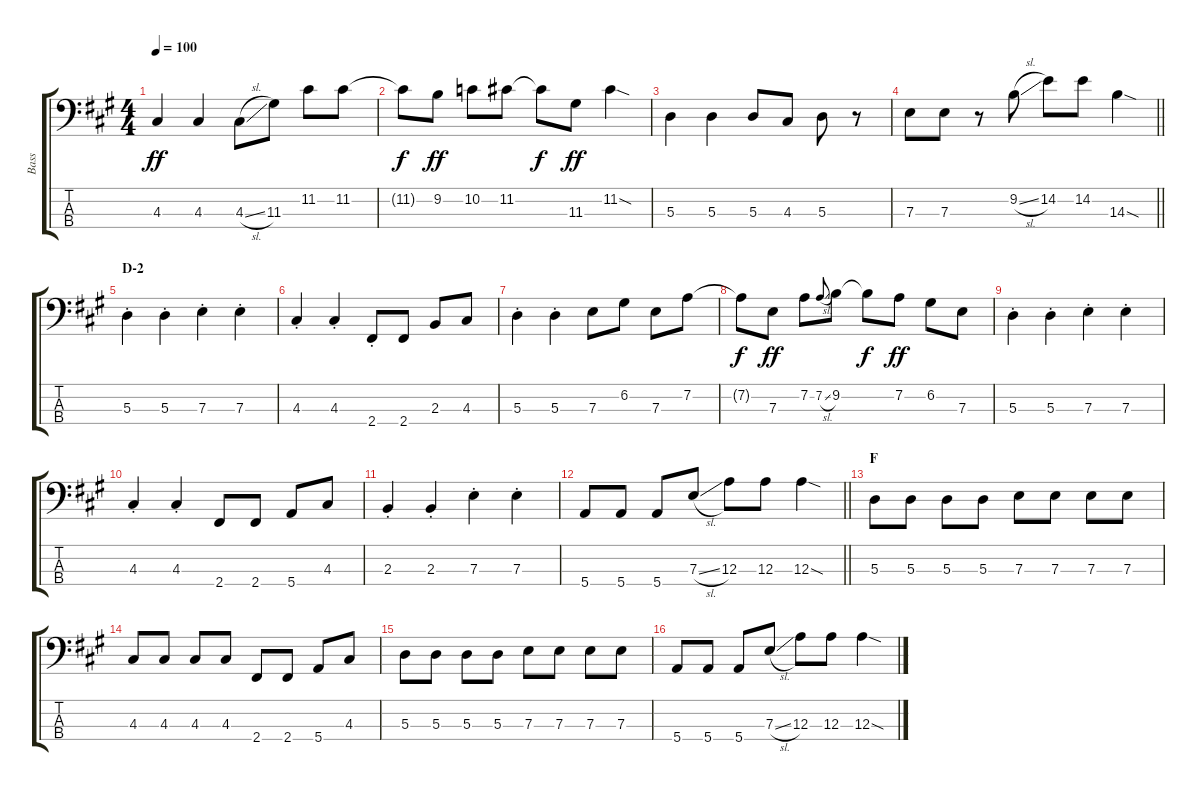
\track ("Bass" "Bass") {instrument electricbasspick}
\staff {score tabs}
\tuning (G2 D2 A1 E1) {hide}
\ts (4 4)
\tempo 100
\clef f4
\ks a
4.3.4{dy ff} 4.3.4 4.3{sl}.8 11.3.8 11.2.8 11.2.8 |
11.2{t}.8{dy f} 9.2.8{dy ff} 10.2.8 11.2.8 11.2{t}.8{dy f} 11.3.8{dy ff} 11.2{sod}.4 |
5.3.4 5.3.4 5.3.8 4.3.8 5.3.8 r.8 |
\barLineRight lightlight
7.3.8 7.3.8 r.8 9.2{sl}.8 14.2.8 14.2.8 14.3{sod}.4 |
\section ("" "D-2")
5.3{st}.4 5.3{st}.4 7.3{st}.4 7.3{st}.4 |
4.3{st}.4 4.3{st}.4 2.4{st}.8 2.4.8 2.3.8 4.3.8 |
5.3{st}.4 5.3{st}.4 7.3.8 6.2.8 7.3.8 7.2.8 |
7.2{t}.8{dy f} 7.3.8{dy ff} 7.2.8 7.2{sl}.8{gr onbeat} 9.2.8 9.2{t}.8{dy f} 7.2.8{dy ff} 6.2.8 7.3.8 |
5.3{st}.4 5.3{st}.4 7.3{st}.4 7.3{st}.4 |
4.3{st}.4 4.3{st}.4 2.4.8 2.4.8 5.4.8 4.3.8 |
2.3{st}.4 2.3{st}.4 7.3{st}.4 7.3{st}.4 |
\barLineRight lightlight
5.4.8 5.4.8 5.4.8 7.3{sl}.8 12.3.8 12.3.8 12.3{sod}.4 |
\section ("" "F")
5.3.8 5.3.8 5.3.8 5.3.8 7.3.8 7.3.8 7.3.8 7.3.8 |
4.3.8 4.3.8 4.3.8 4.3.8 2.4.8 2.4.8 5.4.8 4.3.8 |
5.3.8 5.3.8 5.3.8 5.3.8 7.3.8 7.3.8 7.3.8 7.3.8 |
5.4.8 5.4.8 5.4.8 7.3{sl}.8 12.3.8 12.3.8 12.3{sod}.4
